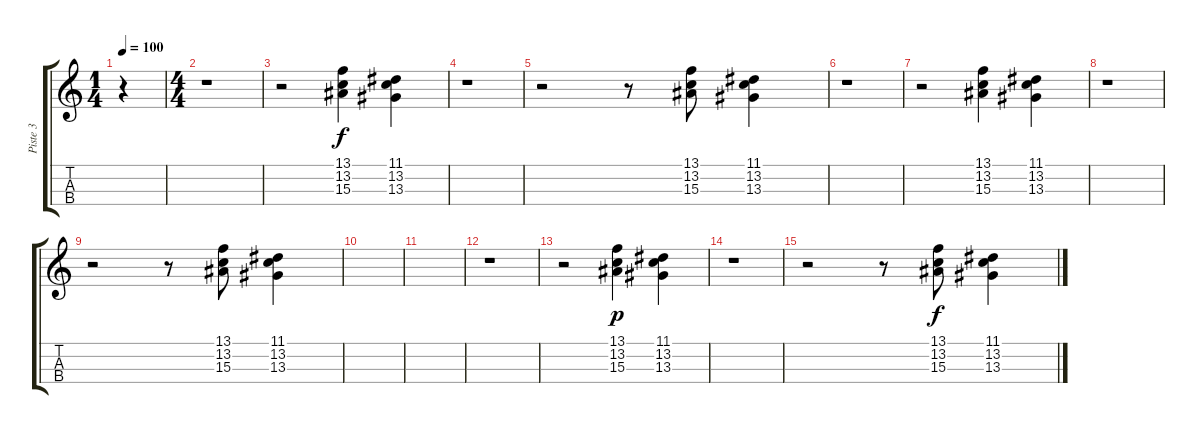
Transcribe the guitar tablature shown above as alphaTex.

\track ("Piste 3" "Piste 3") {instrument electricpiano1}
\staff {score tabs}
\tuning (E4 B3 G3 D3) {hide}
\ts (1 4)
\tempo 100
\clef g2
\ks c
r.4{dy f instrument electricpiano1} |
\ts (4 4)
r.1 |
r.2 (13.1 13.2 15.3).4 (11.1 13.2 13.3).4 |
r.1 |
r.2 r.8 (13.1 13.2 15.3).8 (11.1 13.2 13.3).4 |
r.1 |
r.2 (13.1 13.2 15.3).4 (11.1 13.2 13.3).4 |
r.1 |
r.2 r.8 (13.1 13.2 15.3).8 (11.1 13.2 13.3).4 |
|
|
r.1 |
r.2 (13.1 13.2 15.3).4{dy p} (11.1 13.2 13.3).4 |
r.1 |
r.2 r.8 (13.1 13.2 15.3).8{dy f} (11.1 13.2 13.3).4
